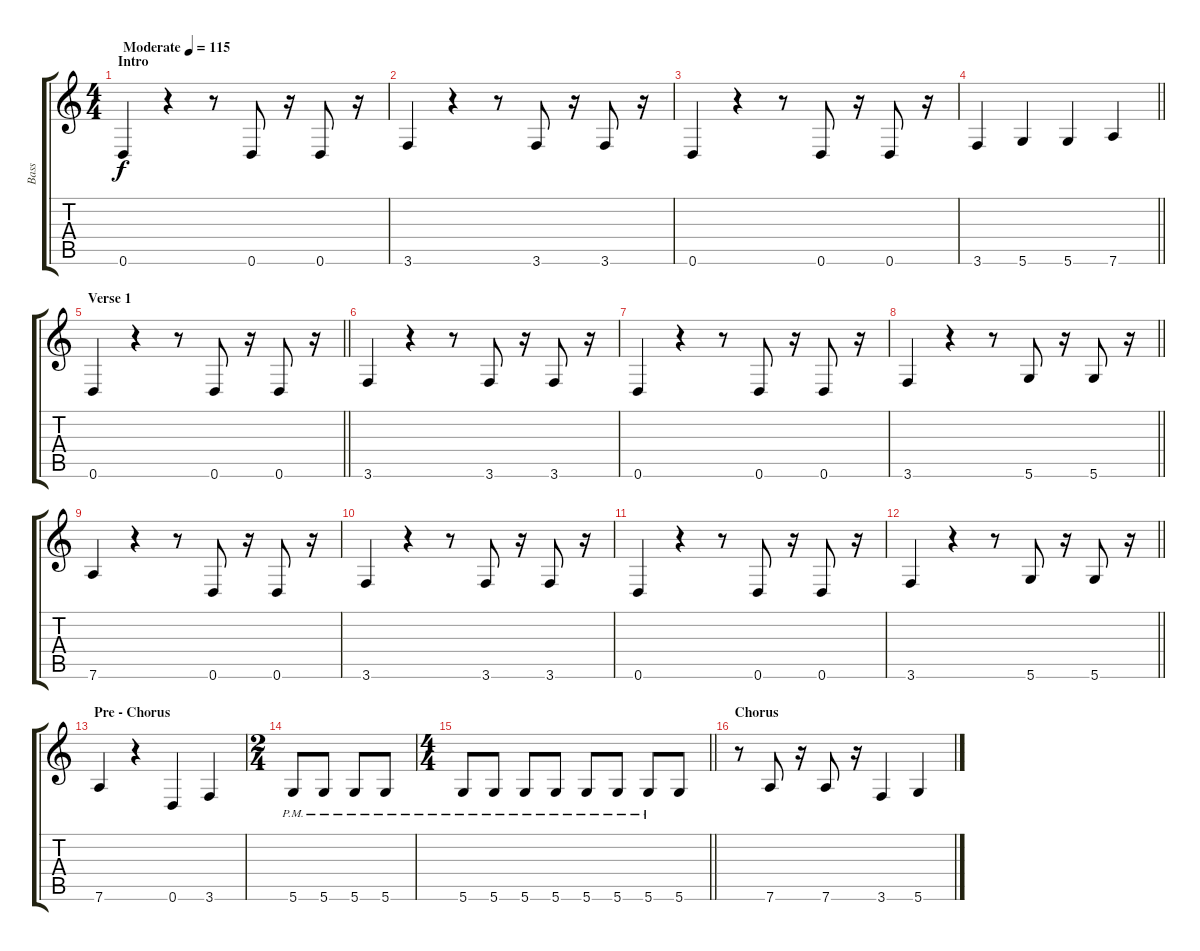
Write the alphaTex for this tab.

\track ("Bass" "Bass") {instrument electricbassfinger}
\staff {score tabs}
\tuning (E4 B3 G3 D3 A2 D2) {hide}
\ts (4 4)
\section ("" "Intro")
\tempo (115 "Moderate")
\clef g2
\ks c
0.6.4{dy f instrument electricbassfinger} r.4 r.8 0.6.8 r.16 0.6.8 r.16 |
3.6.4 r.4 r.8 3.6.8 r.16 3.6.8 r.16 |
0.6.4 r.4 r.8 0.6.8 r.16 0.6.8 r.16 |
\barLineRight lightlight
3.6.4 5.6.4 5.6.4 7.6.4 |
\section ("" "Verse 1")
\barLineRight lightlight
0.6.4 r.4 r.8 0.6.8 r.16 0.6.8 r.16 |
3.6.4 r.4 r.8 3.6.8 r.16 3.6.8 r.16 |
0.6.4 r.4 r.8 0.6.8 r.16 0.6.8 r.16 |
\barLineRight lightlight
3.6.4 r.4 r.8 5.6.8 r.16 5.6.8 r.16 |
7.6.4 r.4 r.8 0.6.8 r.16 0.6.8 r.16 |
3.6.4 r.4 r.8 3.6.8 r.16 3.6.8 r.16 |
0.6.4 r.4 r.8 0.6.8 r.16 0.6.8 r.16 |
\barLineRight lightlight
3.6.4 r.4 r.8 5.6.8 r.16 5.6.8 r.16 |
\section ("" "Pre - Chorus")
7.6.4 r.4 0.6.4 3.6.4 |
\ts (2 4)
5.6{pm}.8 5.6{pm}.8 5.6{pm}.8 5.6{pm}.8 |
\ts (4 4)
\barLineRight lightlight
5.6{pm}.8 5.6{pm}.8 5.6{pm}.8 5.6{pm}.8 5.6{pm}.8 5.6{pm}.8 5.6{pm}.8 5.6.8 |
\section ("" "Chorus")
r.8 7.6.8 r.16 7.6.8 r.16 3.6.4 5.6.4
